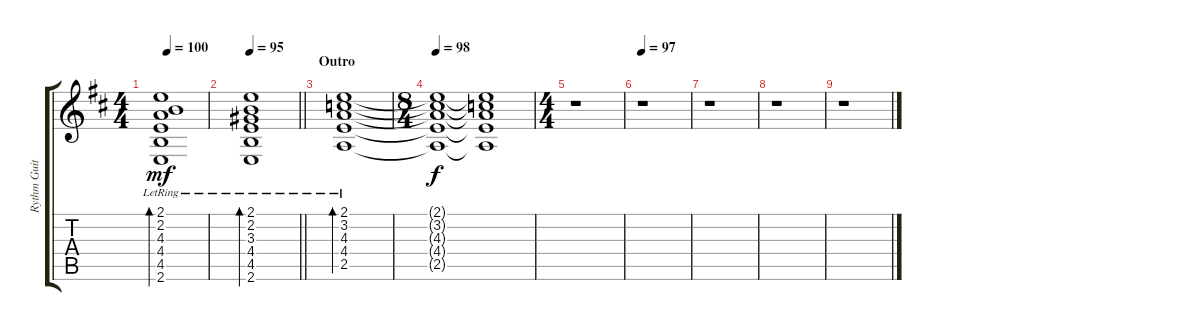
\track ("Rythm Guitar" "Rythm Guit") {instrument electricguitarclean}
\staff {score tabs}
\tuning (D4 A3 F3 C3 G2 D2) {hide}
\ts (4 4)
\tempo 100
\clef g2
\ks d
(2.1 2.2 4.3{lr} 4.4{lr} 4.5{lr} 2.6{lr}).1{bd 120 dy mf} |
\tempo 95
\barLineRight lightlight
(2.1 2.2 3.3{lr} 4.4{lr} 4.5 2.6{lr}).1{bd 120} |
\section ("" "Outro")
(2.1 3.2 4.3{lr} 4.4{lr} 2.5{lr}).1{bd 60} |
\ts (8 4)
\tempo 98
(2.1{t} 3.2{t} 4.3{t} 4.4{t} 2.5{t}).1{dy f} (2.1{t} 3.2{t} 4.3{t} 4.4{t} 2.5{t}).1 |
\ts (4 4)
r.1 |
\tempo 97
r.1 |
r.1 |
r.1 |
r.1
